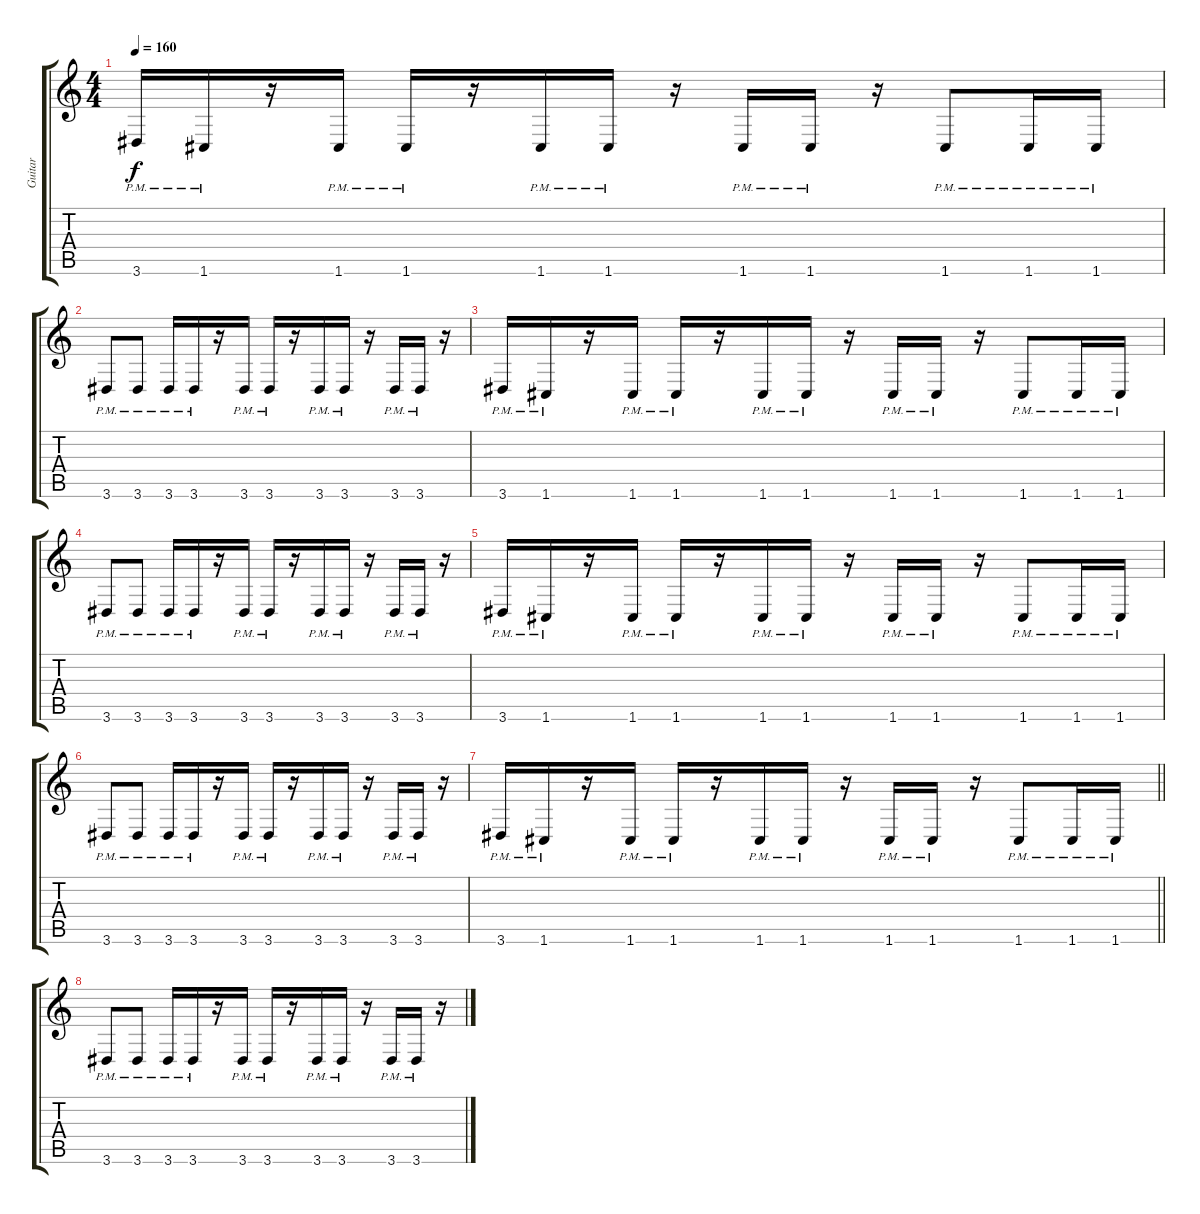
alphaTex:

\track ("Guitar" "Guitar") {instrument distortionguitar}
\staff {score tabs}
\tuning (C4 G3 Eb3 Bb2 F2 C2) {hide}
\ts (4 4)
\tempo 160
\clef g2
\ks c
3.6{pm}.16{dy f} 1.6{pm}.16 r.16 1.6{pm}.16 1.6{pm}.16 r.16 1.6{pm}.16 1.6{pm}.16 r.16 1.6{pm}.16 1.6{pm}.16 r.16 1.6{pm}.8 1.6{pm}.16 1.6{pm}.16 |
3.6{pm}.8 3.6{pm}.8 3.6{pm}.16 3.6{pm}.16 r.16 3.6{pm}.16 3.6{pm}.16 r.16 3.6{pm}.16 3.6{pm}.16 r.16 3.6{pm}.16 3.6{pm}.16 r.16 |
3.6{pm}.16 1.6{pm}.16 r.16 1.6{pm}.16 1.6{pm}.16 r.16 1.6{pm}.16 1.6{pm}.16 r.16 1.6{pm}.16 1.6{pm}.16 r.16 1.6{pm}.8 1.6{pm}.16 1.6{pm}.16 |
3.6{pm}.8 3.6{pm}.8 3.6{pm}.16 3.6{pm}.16 r.16 3.6{pm}.16 3.6{pm}.16 r.16 3.6{pm}.16 3.6{pm}.16 r.16 3.6{pm}.16 3.6{pm}.16 r.16 |
3.6{pm}.16 1.6{pm}.16 r.16 1.6{pm}.16 1.6{pm}.16 r.16 1.6{pm}.16 1.6{pm}.16 r.16 1.6{pm}.16 1.6{pm}.16 r.16 1.6{pm}.8 1.6{pm}.16 1.6{pm}.16 |
3.6{pm}.8 3.6{pm}.8 3.6{pm}.16 3.6{pm}.16 r.16 3.6{pm}.16 3.6{pm}.16 r.16 3.6{pm}.16 3.6{pm}.16 r.16 3.6{pm}.16 3.6{pm}.16 r.16 |
\barLineRight lightlight
3.6{pm}.16 1.6{pm}.16 r.16 1.6{pm}.16 1.6{pm}.16 r.16 1.6{pm}.16 1.6{pm}.16 r.16 1.6{pm}.16 1.6{pm}.16 r.16 1.6{pm}.8 1.6{pm}.16 1.6{pm}.16 |
\section ("" "")
3.6{pm}.8 3.6{pm}.8 3.6{pm}.16 3.6{pm}.16 r.16 3.6{pm}.16 3.6{pm}.16 r.16 3.6{pm}.16 3.6{pm}.16 r.16 3.6{pm}.16 3.6{pm}.16 r.16
